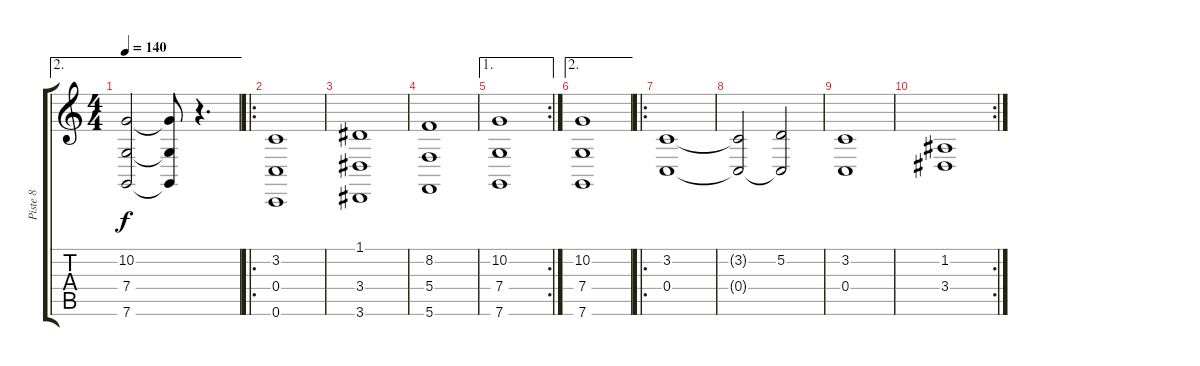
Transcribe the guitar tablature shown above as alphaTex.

\track ("Piste 8" "Piste 8") {instrument stringensemble1}
\staff {score tabs}
\tuning (D4 A3 F3 C3 G2 C2) {hide}
\ae 2
\ts (4 4)
\tempo 140
\clef g2
\ks c
(10.2 7.4 7.6).2{dy f} (10.2{t} 7.4{t} 7.6{t}).8 r.4{d} |
\ro
(3.2 0.4 0.6).1 |
(1.1 3.4 3.6).1 |
(8.2 5.4 5.6).1 |
\ae 1
\rc 2
(10.2 7.4 7.6).1 |
\ae 2
(10.2 7.4 7.6).1 |
\ro
(3.2 0.4).1 |
(3.2{t} 0.4{t}).2 (5.2 0.4{t}).2 |
(3.2 0.4).1 |
\rc 2
(1.2 3.4).1
